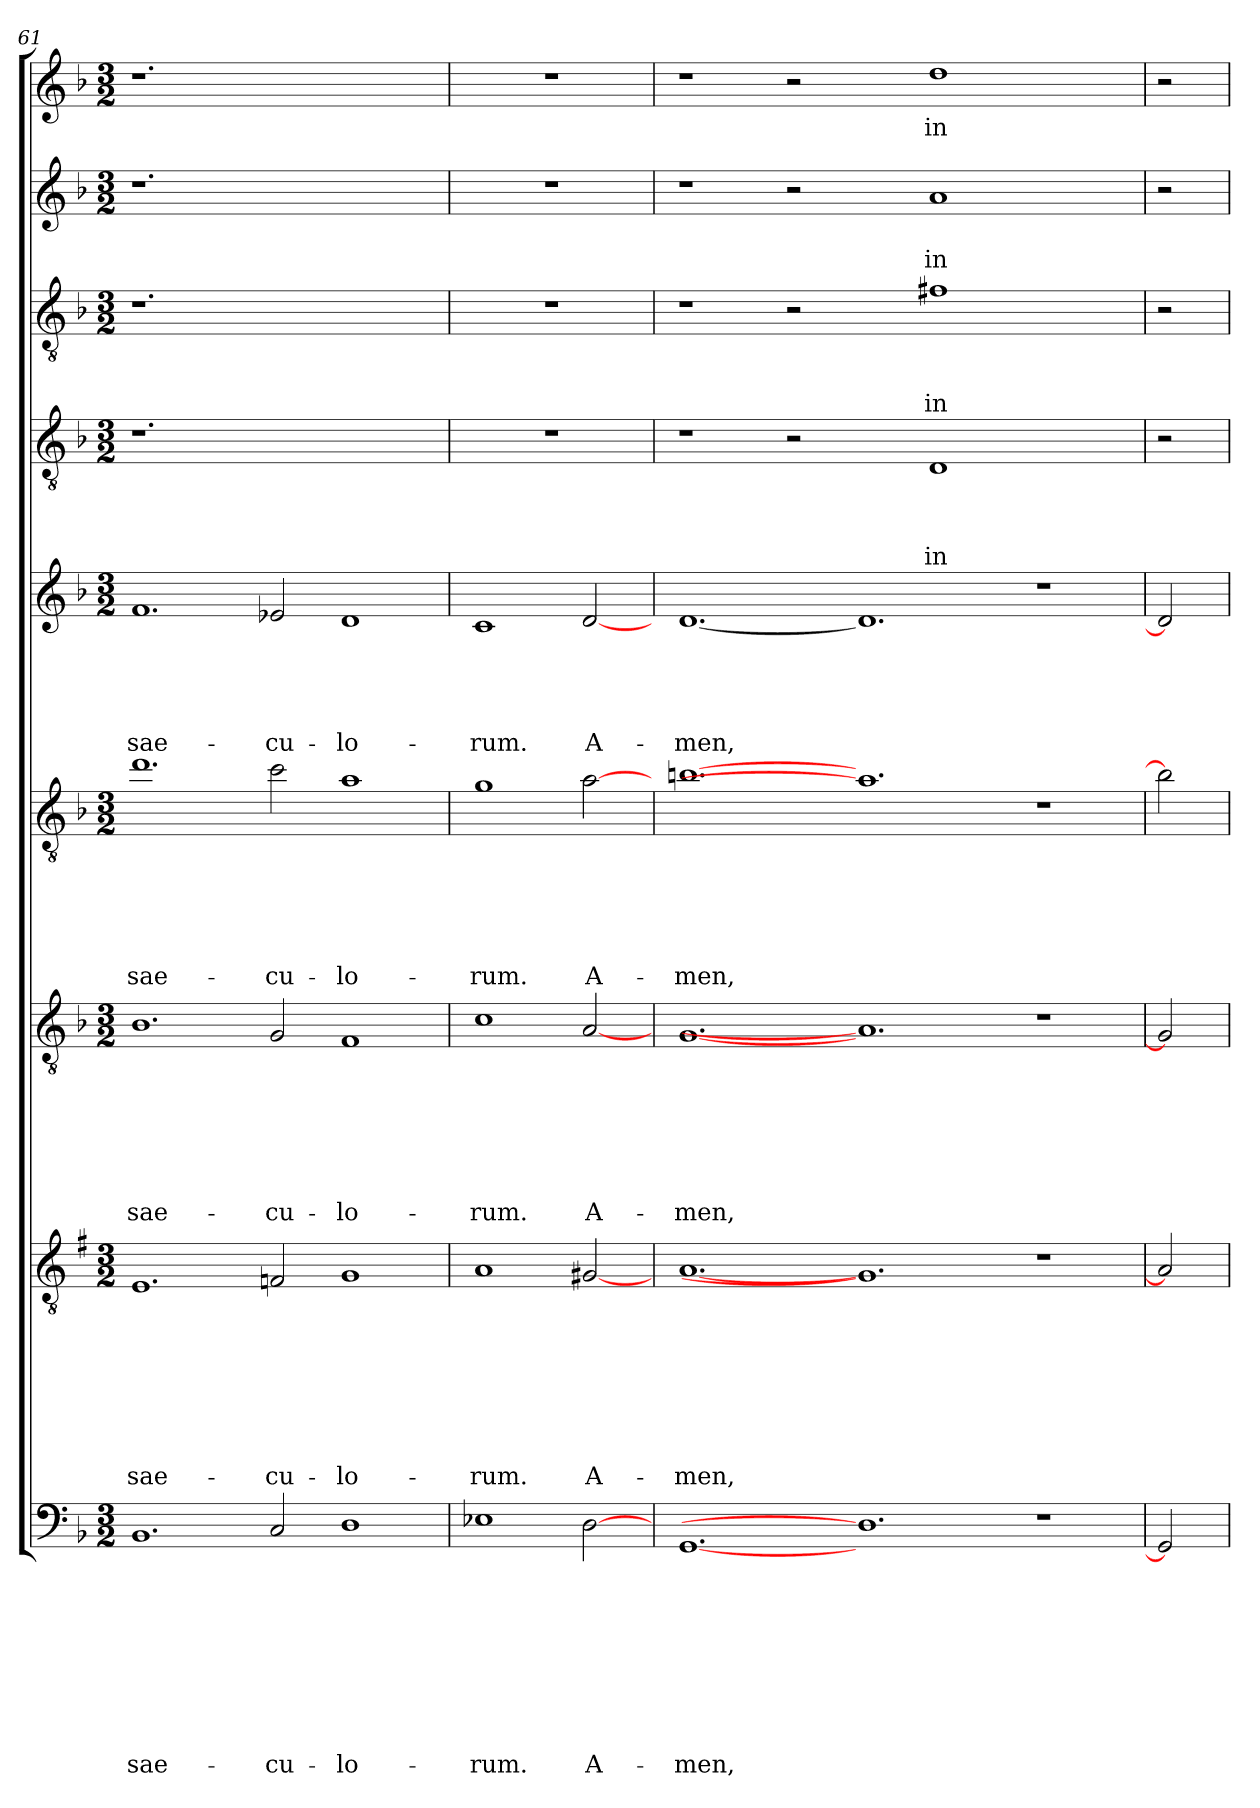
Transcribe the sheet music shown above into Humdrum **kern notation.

**kern	**text	**text	**text	**text	**text	**text	**text	**text	**text	**kern	**text	**text	**text	**text	**text	**text	**text	**text	**kern	**text	**text	**text	**text	**text	**text	**text	**kern	**text	**text	**text	**text	**text	**text	**kern	**text	**text	**text	**text	**text	**kern	**text	**text	**text	**text	**kern	**text	**text	**text	**kern	**text	**text	**kern	**text
*part9	*part9	*part9	*part9	*part9	*part9	*part9	*part9	*part9	*part9	*part8	*part8	*part8	*part8	*part8	*part8	*part8	*part8	*part8	*part7	*part7	*part7	*part7	*part7	*part7	*part7	*part7	*part6	*part6	*part6	*part6	*part6	*part6	*part6	*part5	*part5	*part5	*part5	*part5	*part5	*part4	*part4	*part4	*part4	*part4	*part3	*part3	*part3	*part3	*part2	*part2	*part2	*part1	*part1
*staff9	*staff9	*staff9	*staff9	*staff9	*staff9	*staff9	*staff9	*staff9	*staff9	*staff8	*staff8	*staff8	*staff8	*staff8	*staff8	*staff8	*staff8	*staff8	*staff7	*staff7	*staff7	*staff7	*staff7	*staff7	*staff7	*staff7	*staff6	*staff6	*staff6	*staff6	*staff6	*staff6	*staff6	*staff5	*staff5	*staff5	*staff5	*staff5	*staff5	*staff4	*staff4	*staff4	*staff4	*staff4	*staff3	*staff3	*staff3	*staff3	*staff2	*staff2	*staff2	*staff1	*staff1
*clefF4	*	*	*	*	*	*	*	*	*	*clefGv2	*	*	*	*	*	*	*	*	*clefGv2	*	*	*	*	*	*	*	*clefGv2	*	*	*	*	*	*	*clefG2	*	*	*	*	*	*clefGv2	*	*	*	*	*clefGv2	*	*	*	*clefG2	*	*	*clefG2	*
*	*	*	*	*	*	*	*	*	*	*ITrd1c2	*	*	*	*	*	*	*	*	*	*	*	*	*	*	*	*	*ITrd8c14	*	*	*	*	*	*	*	*	*	*	*	*	*	*	*	*	*	*	*	*	*	*	*	*	*	*
*k[b-]	*	*	*	*	*	*	*	*	*	*k[b-]	*	*	*	*	*	*	*	*	*k[b-]	*	*	*	*	*	*	*	*k[b-]	*	*	*	*	*	*	*k[b-]	*	*	*	*	*	*k[b-]	*	*	*	*	*k[b-]	*	*	*	*k[b-]	*	*	*k[b-]	*
*F:	*	*	*	*	*	*	*	*	*	*F:	*	*	*	*	*	*	*	*	*F:	*	*	*	*	*	*	*	*F:	*	*	*	*	*	*	*F:	*	*	*	*	*	*F:	*	*	*	*	*F:	*	*	*	*F:	*	*	*F:	*
*M3/2	*	*	*	*	*	*	*	*	*	*M3/2	*	*	*	*	*	*	*	*	*M3/2	*	*	*	*	*	*	*	*M3/2	*	*	*	*	*	*	*M3/2	*	*	*	*	*	*M3/2	*	*	*	*	*M3/2	*	*	*	*M3/2	*	*	*M3/2	*
=61	=61	=61	=61	=61	=61	=61	=61	=61	=61	=61	=61	=61	=61	=61	=61	=61	=61	=61	=61	=61	=61	=61	=61	=61	=61	=61	=61	=61	=61	=61	=61	=61	=61	=61	=61	=61	=61	=61	=61	=61	=61	=61	=61	=61	=61	=61	=61	=61	=61	=61	=61	=61	=61
!	!	!	!	!	!	!	!	!	!LO:LY:b	!	!	!	!	!	!	!	!	!LO:LY:b	!	!	!	!	!	!	!	!LO:LY:b	!	!	!	!	!	!	!LO:LY:b	!	!	!	!	!	!LO:LY:b	!	!	!	!	!	!	!	!	!	!	!	!	!	!
1.BB-	.	.	.	.	.	.	.	.	sae-	1.D	.	.	.	.	.	.	.	sae-	1.B-	.	.	.	.	.	.	sae-	1.d	.	.	.	.	.	sae-	1.f	.	.	.	.	sae-	1.r	.	.	.	.	1.r	.	.	.	1.r	.	.	1.r	.
!	!	!	!	!	!	!	!	!	!LO:LY:b	!	!	!	!	!	!	!	!	!LO:LY:b	!	!	!	!	!	!	!	!LO:LY:b	!	!	!	!	!	!	!LO:LY:b	!	!	!	!	!	!LO:LY:b	!	!	!	!	!	!	!	!	!	!	!	!	!	!
2C/	.	.	.	.	.	.	.	.	-cu-	2E-X/	.	.	.	.	.	.	.	-cu-	2G/	.	.	.	.	.	.	-cu-	2c\	.	.	.	.	.	-cu-	2e-X/	.	.	.	.	-cu-	1.ryy	.	.	.	.	1.ryy	.	.	.	1.ryy	.	.	1.ryy	.
!	!	!	!	!	!	!	!	!	!LO:LY:b	!	!	!	!	!	!	!	!	!LO:LY:b	!	!	!	!	!	!	!	!LO:LY:b	!	!	!	!	!	!	!LO:LY:b	!	!	!	!	!	!LO:LY:b	!	!	!	!	!	!	!	!	!	!	!	!	!	!
1D	.	.	.	.	.	.	.	.	-lo-	1F	.	.	.	.	.	.	.	-lo-	1F	.	.	.	.	.	.	-lo-	1A	.	.	.	.	.	-lo-	1d	.	.	.	.	-lo-	.	.	.	.	.	.	.	.	.	.	.	.	.	.
=62	=62	=62	=62	=62	=62	=62	=62	=62	=62	=62	=62	=62	=62	=62	=62	=62	=62	=62	=62	=62	=62	=62	=62	=62	=62	=62	=62	=62	=62	=62	=62	=62	=62	=62	=62	=62	=62	=62	=62	=62	=62	=62	=62	=62	=62	=62	=62	=62	=62	=62	=62	=62	=62
!	!	!	!	!	!	!	!	!	!LO:LY:b	!	!	!	!	!	!	!	!	!LO:LY:b	!	!	!	!	!	!	!	!LO:LY:b	!	!	!	!	!	!	!LO:LY:b	!	!	!	!	!	!LO:LY:b	!	!	!	!	!	!	!	!	!	!	!	!	!	!
1E-X	.	.	.	.	.	.	.	.	-rum.	1G	.	.	.	.	.	.	.	-rum.	1c	.	.	.	.	.	.	-rum.	1G	.	.	.	.	.	-rum.	1c	.	.	.	.	-rum.	1.r	.	.	.	.	1.r	.	.	.	1.r	.	.	1.r	.
!	!	!	!	!	!	!	!	!	!LO:LY:b	!	!	!	!	!	!	!	!	!LO:LY:b	!	!	!	!	!	!	!	!LO:LY:b	!	!	!	!	!	!	!LO:LY:b	!	!	!	!	!	!LO:LY:b	!	!	!	!	!	!	!	!	!	!	!	!	!	!
[2D	.	.	.	.	.	.	.	.	A-	[2F#X	.	.	.	.	.	.	.	A-	[2A	.	.	.	.	.	.	A-	[2A	.	.	.	.	.	A-	[2d	.	.	.	.	A-	.	.	.	.	.	.	.	.	.	.	.	.	.	.
=63	=63	=63	=63	=63	=63	=63	=63	=63	=63	=63	=63	=63	=63	=63	=63	=63	=63	=63	=63	=63	=63	=63	=63	=63	=63	=63	=63	=63	=63	=63	=63	=63	=63	=63	=63	=63	=63	=63	=63	=63	=63	=63	=63	=63	=63	=63	=63	=63	=63	=63	=63	=63	=63
!	!	!	!	!	!	!	!	!	!LO:LY:b	!	!	!	!	!	!	!	!	!LO:LY:b	!	!	!	!	!	!	!	!LO:LY:b	!	!	!	!	!	!	!LO:LY:b	!	!	!	!	!	!LO:LY:b	!	!	!	!	!	!	!	!	!	!	!	!	!	!
[1.GG	.	.	.	.	.	.	.	.	-men,	[1.G	.	.	.	.	.	.	.	-men,	[1.G	.	.	.	.	.	.	-men,	[1.Bn	.	.	.	.	.	-men,	[1.d	.	.	.	.	-men,	1r	.	.	.	.	1r	.	.	.	1r	.	.	1r	.
.	.	.	.	.	.	.	.	.	.	.	.	.	.	.	.	.	.	.	.	.	.	.	.	.	.	.	.	.	.	.	.	.	.	.	.	.	.	.	.	2r	.	.	.	.	2r	.	.	.	2r	.	.	2r	.
1.D]	.	.	.	.	.	.	.	.	.	1.F#]	.	.	.	.	.	.	.	.	1.A]	.	.	.	.	.	.	.	1.A]	.	.	.	.	.	.	1.d]	.	.	.	.	.	2ryy	.	.	.	.	2ryy	.	.	.	2ryy	.	.	2ryy	.
!	!	!	!	!	!	!	!	!	!	!	!	!	!	!	!	!	!	!	!	!	!	!	!	!	!	!	!	!	!	!	!	!	!	!	!	!	!	!	!	!	!	!	!	!LO:LY:b	!	!	!	!LO:LY:b	!	!	!LO:LY:b	!	!LO:LY:b
.	.	.	.	.	.	.	.	.	.	.	.	.	.	.	.	.	.	.	.	.	.	.	.	.	.	.	.	.	.	.	.	.	.	.	.	.	.	.	.	1D	.	.	.	in	1f#X	.	.	in	1a	.	in	1dd	in
1r	.	.	.	.	.	.	.	.	.	1r	.	.	.	.	.	.	.	.	1r	.	.	.	.	.	.	.	1r	.	.	.	.	.	.	1r	.	.	.	.	.	1ryy	.	.	.	.	1ryy	.	.	.	1ryy	.	.	1ryy	.
=64	=64	=64	=64	=64	=64	=64	=64	=64	=64	=64	=64	=64	=64	=64	=64	=64	=64	=64	=64	=64	=64	=64	=64	=64	=64	=64	=64	=64	=64	=64	=64	=64	=64	=64	=64	=64	=64	=64	=64	=64	=64	=64	=64	=64	=64	=64	=64	=64	=64	=64	=64	=64	=64
2GG]	.	.	.	.	.	.	.	.	.	2G]	.	.	.	.	.	.	.	.	2G]	.	.	.	.	.	.	.	2B]	.	.	.	.	.	.	2d]	.	.	.	.	.	2r	.	.	.	.	2r	.	.	.	2r	.	.	2r	.
=	=	=	=	=	=	=	=	=	=	=	=	=	=	=	=	=	=	=	=	=	=	=	=	=	=	=	=	=	=	=	=	=	=	=	=	=	=	=	=	=	=	=	=	=	=	=	=	=	=	=	=	=	=
*-	*-	*-	*-	*-	*-	*-	*-	*-	*-	*-	*-	*-	*-	*-	*-	*-	*-	*-	*-	*-	*-	*-	*-	*-	*-	*-	*-	*-	*-	*-	*-	*-	*-	*-	*-	*-	*-	*-	*-	*-	*-	*-	*-	*-	*-	*-	*-	*-	*-	*-	*-	*-	*-
